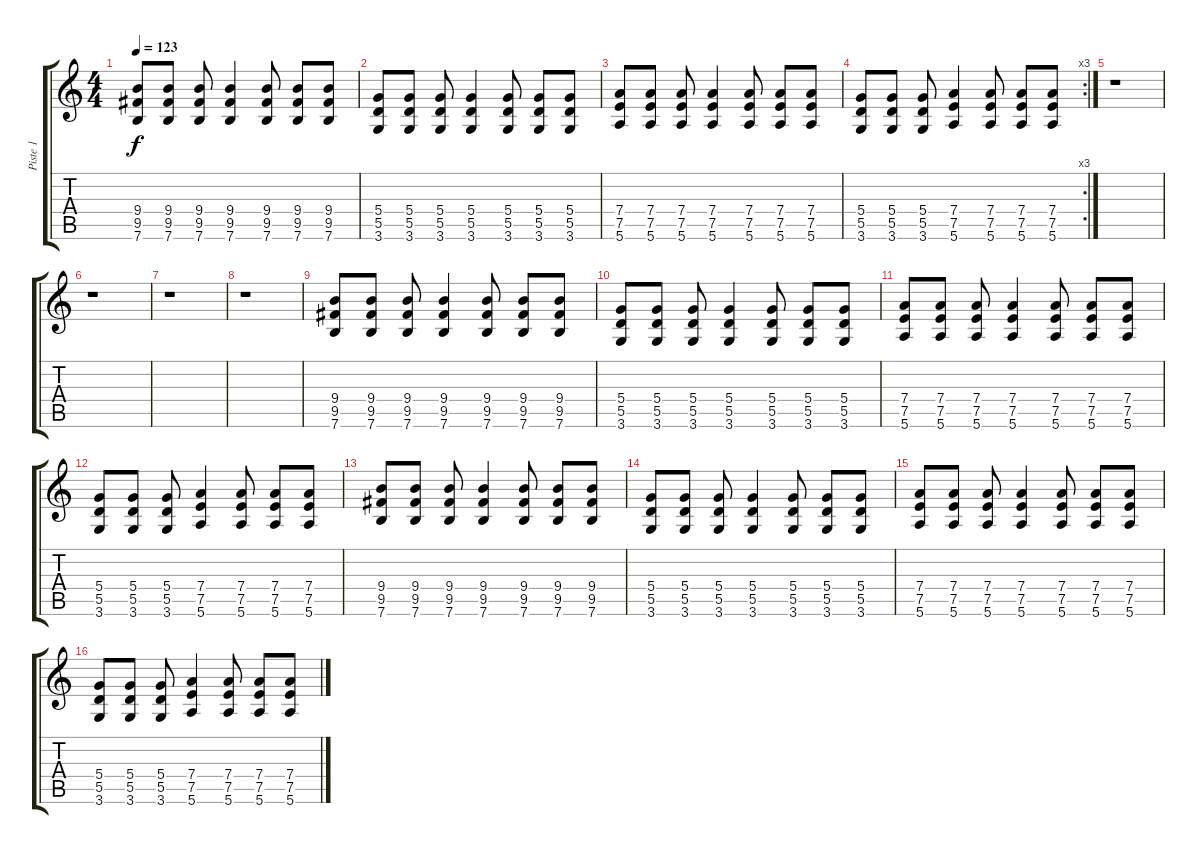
\track ("Piste 1" "Piste 1") {instrument overdrivenguitar}
\staff {score tabs}
\tuning (E4 B3 G3 D3 A2 E2) {hide}
\ts (4 4)
\tempo 123
\clef g2
\ks c
(9.4 9.5 7.6).8{dy f instrument overdrivenguitar} (9.4 9.5 7.6).8 (9.4 9.5 7.6).8 (9.4 9.5 7.6).4 (9.4 9.5 7.6).8 (9.4 9.5 7.6).8 (9.4 9.5 7.6).8 |
(5.4 5.5 3.6).8 (5.4 5.5 3.6).8 (5.4 5.5 3.6).8 (5.4 5.5 3.6).4 (5.4 5.5 3.6).8 (5.4 5.5 3.6).8 (5.4 5.5 3.6).8 |
(7.4 7.5 5.6).8 (7.4 7.5 5.6).8 (7.4 7.5 5.6).8 (7.4 7.5 5.6).4 (7.4 7.5 5.6).8 (7.4 7.5 5.6).8 (7.4 7.5 5.6).8 |
\rc 3
(5.4 5.5 3.6).8 (5.4 5.5 3.6).8 (5.4 5.5 3.6).8 (7.4 7.5 5.6).4 (7.4 7.5 5.6).8 (7.4 7.5 5.6).8 (7.4 7.5 5.6).8 |
r.1 |
r.1 |
r.1 |
r.1 |
(9.4 9.5 7.6).8 (9.4 9.5 7.6).8 (9.4 9.5 7.6).8 (9.4 9.5 7.6).4 (9.4 9.5 7.6).8 (9.4 9.5 7.6).8 (9.4 9.5 7.6).8 |
(5.4 5.5 3.6).8 (5.4 5.5 3.6).8 (5.4 5.5 3.6).8 (5.4 5.5 3.6).4 (5.4 5.5 3.6).8 (5.4 5.5 3.6).8 (5.4 5.5 3.6).8 |
(7.4 7.5 5.6).8 (7.4 7.5 5.6).8 (7.4 7.5 5.6).8 (7.4 7.5 5.6).4 (7.4 7.5 5.6).8 (7.4 7.5 5.6).8 (7.4 7.5 5.6).8 |
(5.4 5.5 3.6).8 (5.4 5.5 3.6).8 (5.4 5.5 3.6).8 (7.4 7.5 5.6).4 (7.4 7.5 5.6).8 (7.4 7.5 5.6).8 (7.4 7.5 5.6).8 |
(9.4 9.5 7.6).8 (9.4 9.5 7.6).8 (9.4 9.5 7.6).8 (9.4 9.5 7.6).4 (9.4 9.5 7.6).8 (9.4 9.5 7.6).8 (9.4 9.5 7.6).8 |
(5.4 5.5 3.6).8 (5.4 5.5 3.6).8 (5.4 5.5 3.6).8 (5.4 5.5 3.6).4 (5.4 5.5 3.6).8 (5.4 5.5 3.6).8 (5.4 5.5 3.6).8 |
(7.4 7.5 5.6).8 (7.4 7.5 5.6).8 (7.4 7.5 5.6).8 (7.4 7.5 5.6).4 (7.4 7.5 5.6).8 (7.4 7.5 5.6).8 (7.4 7.5 5.6).8 |
(5.4 5.5 3.6).8 (5.4 5.5 3.6).8 (5.4 5.5 3.6).8 (7.4 7.5 5.6).4 (7.4 7.5 5.6).8 (7.4 7.5 5.6).8 (7.4 7.5 5.6).8
